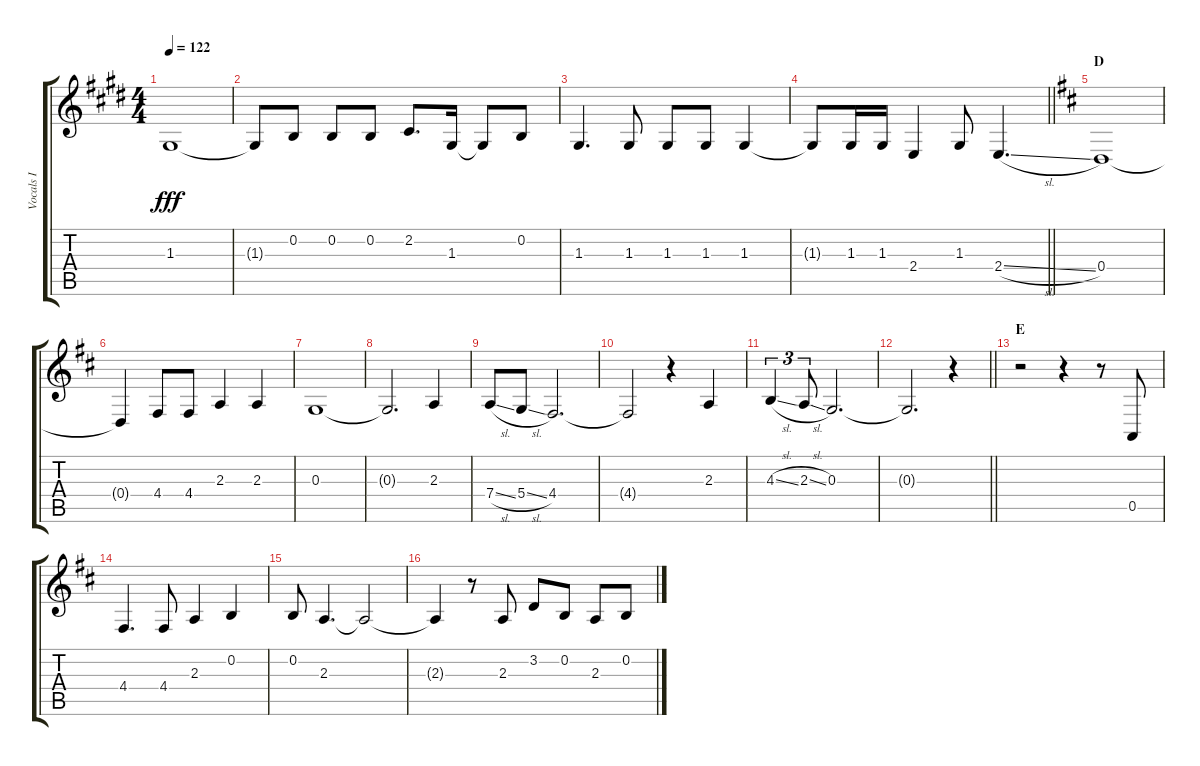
\track ("Vocals I" "Vocals I") {instrument voiceoohs}
\staff {score tabs}
\tuning (E4 B3 G3 D3 A2 E2) {hide}
\ts (4 4)
\tempo 122
\clef g2
\ks e
1.3.1{dy fff} |
1.3{t}.8 0.2.8 0.2.8 0.2.8 2.2.8{d} 1.3.16 1.3{t}.8 0.2.8 |
1.3.4{d} 1.3.8 1.3.8 1.3.8 1.3.4 |
\barLineRight lightlight
1.3{t}.8 1.3.16 1.3.16 2.4.4 1.3.8 2.4{sl}.4{d} |
\section ("" "D")
\ks d
0.4.1 |
0.4{t}.4 4.4.8 4.4.8 2.3.4 2.3.4 |
0.3.1 |
0.3{t}.2{d} 2.3.4 |
7.4{sl}.8 5.4{sl}.8 4.4.2{d} |
4.4{t}.2 r.4 2.3.4 |
4.3{sl}.4{tu (3 2)} 2.3{sl}.8{tu (3 2)} 0.3.2{d} |
\barLineRight lightlight
0.3{t}.2{d} r.4 |
\section ("" "E")
r.2 r.4 r.8 0.5.8 |
4.4.4{d} 4.4.8 2.3.4 0.2.4 |
0.2.8 2.3.4{d} 2.3{t}.2 |
2.3{t}.4 r.8 2.3.8 3.2.8 0.2.8 2.3.8 0.2.8
